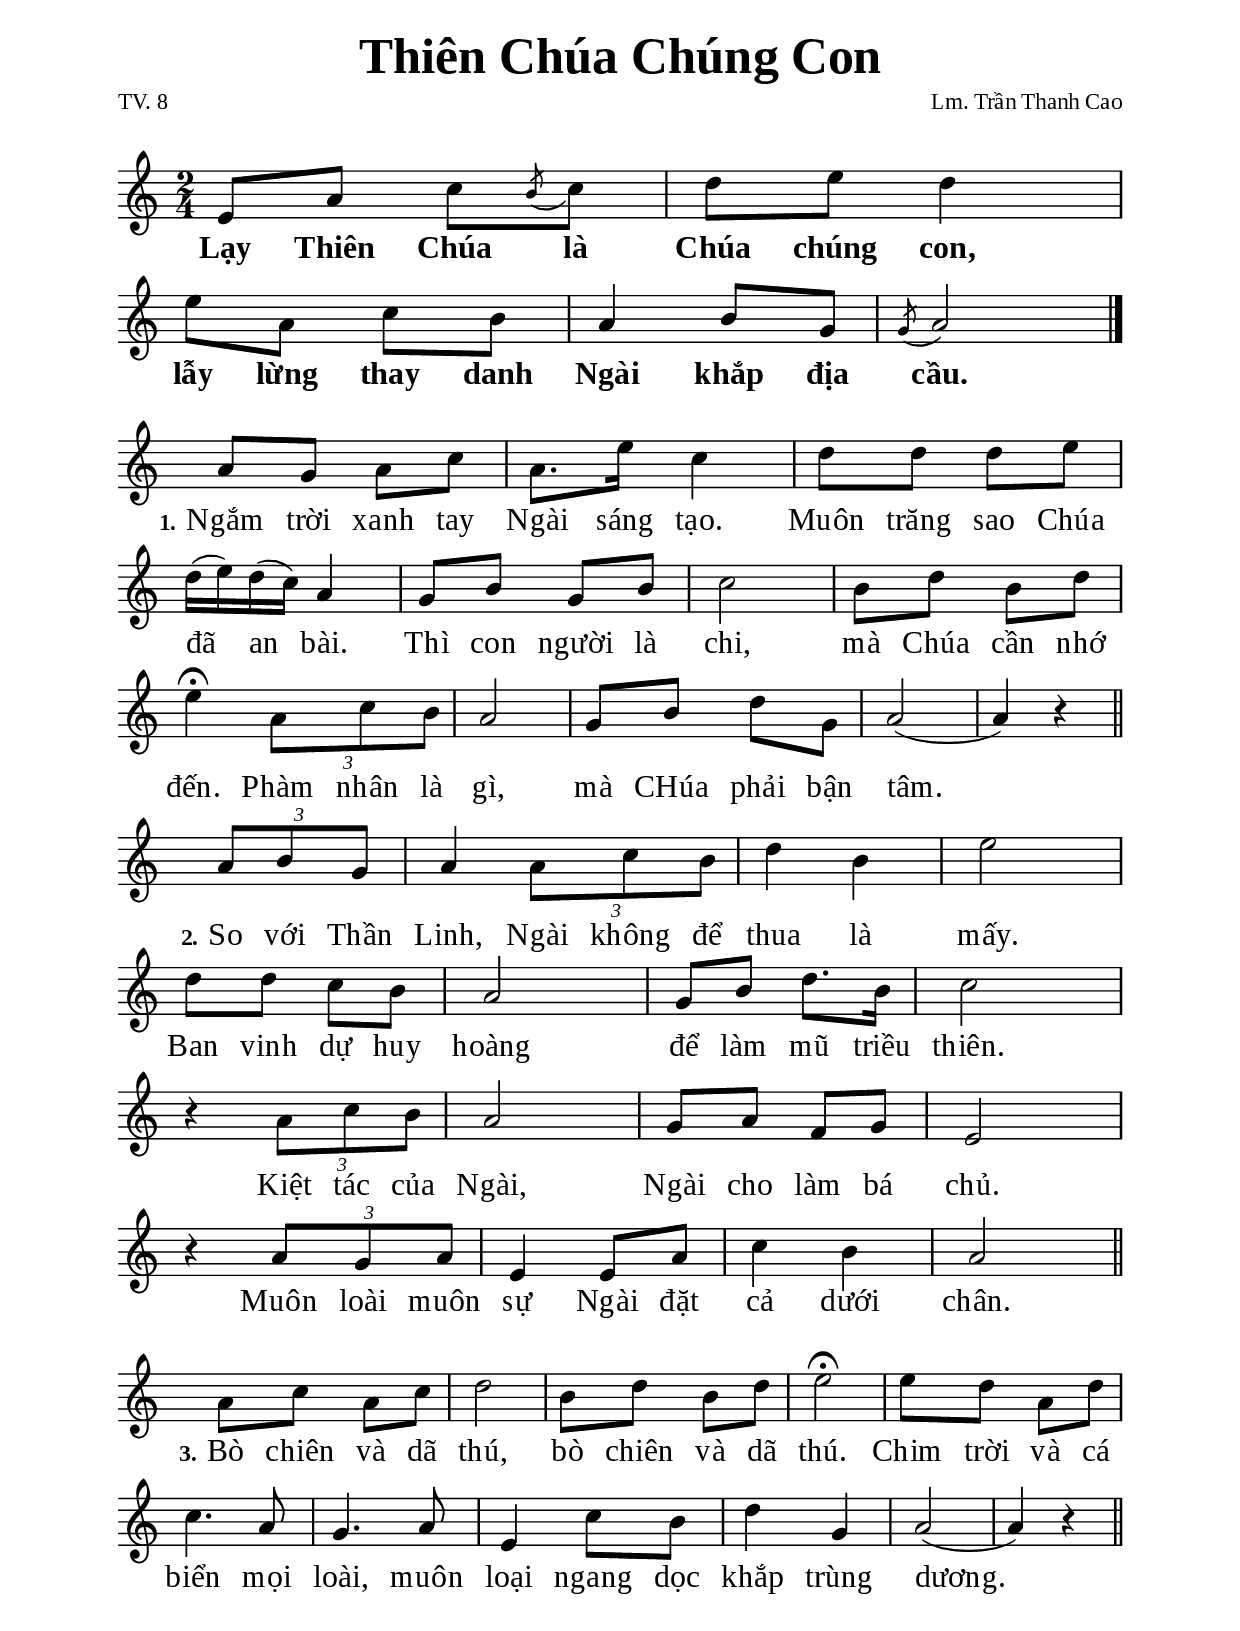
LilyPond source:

% Cài đặt chung
\version "2.20.0"
\include "english.ly"

\header {
  title = \markup { \fontsize #3 "Thiên Chúa Chúng Con" }
  poet = "TV. 8"
  composer = "Lm. Trần Thanh Cao"
  arranger = " "
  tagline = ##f
}

\paper {
  #(set-paper-size "a4")
  top-margin = 10\mm
  bottom-margin = 10\mm
  left-margin = 20\mm
  right-margin = 20\mm
  indent = #0
  #(define fonts
    (make-pango-font-tree
      "Liberation Serif"
      "Liberation Serif"
      "Liberation Serif"
      (/ 20 20)))
  page-count = #1
}

% Nhạc điệp khúc
nhacDiepKhuc = \relative c' {
  e8 a c \acciaccatura b8 c |
  d e d4 |
  e8 a, c b |
  a4 b8 g |
  \acciaccatura g8 a2 \bar "|."
}

% Nhạc phiên khúc
nhacPhienKhucMot = \relative c'' {
  a8 g a c |
  a8. e'16 c4 |
  d8 d d e |
  d16 (e) d (c) a4 |
  g8 b g b |
  c2 |
  b8 d b d |
  e4 \fermata \tuplet 3/2 { a,8 c b } |
  a2 |
  g8 b d g, |
  a2 ( |
  a4) r \bar "||"
}

nhacPhienKhucHai = \relative c'' {
  \partial 4 \tuplet 3/2 { a8 b g } |
  a4 \tuplet 3/2 { a8 c b } |
  d4 b |
  e2 |
  d8 d c b |
  a2 |
  g8 b d8. b16 |
  c2 |
  r4 \tuplet 3/2 { a8 c b } |
  a2 |
  g8 a f g |
  e2 |
  r4 \tuplet 3/2 { a8 g a } |
  e4 e8 a |
  c4 b |
  a2 \bar "||"
}

nhacPhienKhucBa = \relative c'' {
  a8 c a c |
  d2 |
  b8 d b d |
  e2 \fermata |
  e8 d a d |
  c4. a8 |
  g4. a8 |
  e4 c'8 b |
  d4 g, |
  a2 ( |
  a4) r \bar "||"
}

% Lời điệp khúc
loiDiepKhuc = \lyricmode {
  Lạy Thiên Chúa là Chúa chúng con,
  lẫy lừng thay danh Ngài khắp địa cầu.
}

% Lời phiên khúc
loiPhienKhucMot = \lyricmode {
  \set stanza = #"1."
  Ngắm trời xanh tay Ngài sáng tạo.
  Muôn trăng sao Chúa đã an bài.
  Thì con người là chi,
  mà Chúa cần nhớ đến.
  Phàm nhân là gì, mà CHúa phải bận tâm.
}

loiPhienKhucHai = \lyricmode {
  \set stanza = #"2."
  So với Thần Linh, Ngài không để thua là mấy.
  Ban vinh dự huy hoàng để làm mũ triều thiên.
  Kiệt tác của Ngài, Ngài cho làm bá chủ.
  Muôn loài muôn sự Ngài đặt cả dưới chân.
}

loiPhienKhucBa = \lyricmode {
  \set stanza = #"3."
  Bò chiên và dã thú,
  bò chiên và dã thú.
  Chim trời và cá biển mọi loài,
  muôn loại ngang dọc khắp trùng dương.
}


% Dàn trang
\score {
  \new ChoirStaff <<
    \new Staff = diepKhuc \with {
        \consists "Merge_rests_engraver"
        \magnifyStaff #(magstep +1)
      }
      <<
      \new Voice = beSop {
        \key c \major \time 2/4 \stemNeutral \nhacDiepKhuc
      }
    >>
    \new Lyrics \lyricsto beSop \loiDiepKhuc
  >>
  \layout {
    \override Lyrics.LyricText.font-series = #'bold
    \override Lyrics.LyricText.font-size = #+3
    \override Lyrics.LyricSpace.minimum-distance = #4.0
    \override Score.BarNumber.break-visibility = ##(#f #f #f)
  }
}

\score {
  \new ChoirStaff <<
    \new Staff = phienKhuc \with {
        \magnifyStaff #(magstep +1)
      }
      <<
      \new Voice = beSop {
        \key c \major \time 2/4 \nhacPhienKhucMot
      }
    >>
    \new Lyrics \lyricsto beSop \loiPhienKhucMot
  >>
  \layout {
    \override Staff.TimeSignature.transparent = ##t
    \override Lyrics.LyricText.font-size = #+3
    \override Lyrics.LyricSpace.minimum-distance = #2.0
    \override Score.BarNumber.break-visibility = ##(#f #f #f)
  } 
}

\score {
  \new ChoirStaff <<
    \new Staff = phienKhuc \with {
        \magnifyStaff #(magstep +1)
      }
      <<
      \new Voice = beSop {
        \key c \major \time 2/4 \nhacPhienKhucHai
      }
    >>
    \new Lyrics \lyricsto beSop \loiPhienKhucHai
  >>
  \layout {
    \override Staff.TimeSignature.transparent = ##t
    \override Lyrics.LyricText.font-size = #+3
    \override Lyrics.LyricSpace.minimum-distance = #2.0
    \override Score.BarNumber.break-visibility = ##(#f #f #f)
  } 
}

\score {
  \new ChoirStaff <<
    \new Staff = phienKhuc \with {
        \magnifyStaff #(magstep +1)
      }
      <<
      \new Voice = beSop {
        \key c \major \time 2/4 \nhacPhienKhucBa
      }
    >>
    \new Lyrics \lyricsto beSop \loiPhienKhucBa
  >>
  \layout {
    \override Staff.TimeSignature.transparent = ##t
    \override Lyrics.LyricText.font-size = #+3
    \override Lyrics.LyricSpace.minimum-distance = #2.0
    \override Score.BarNumber.break-visibility = ##(#f #f #f)
  } 
}
